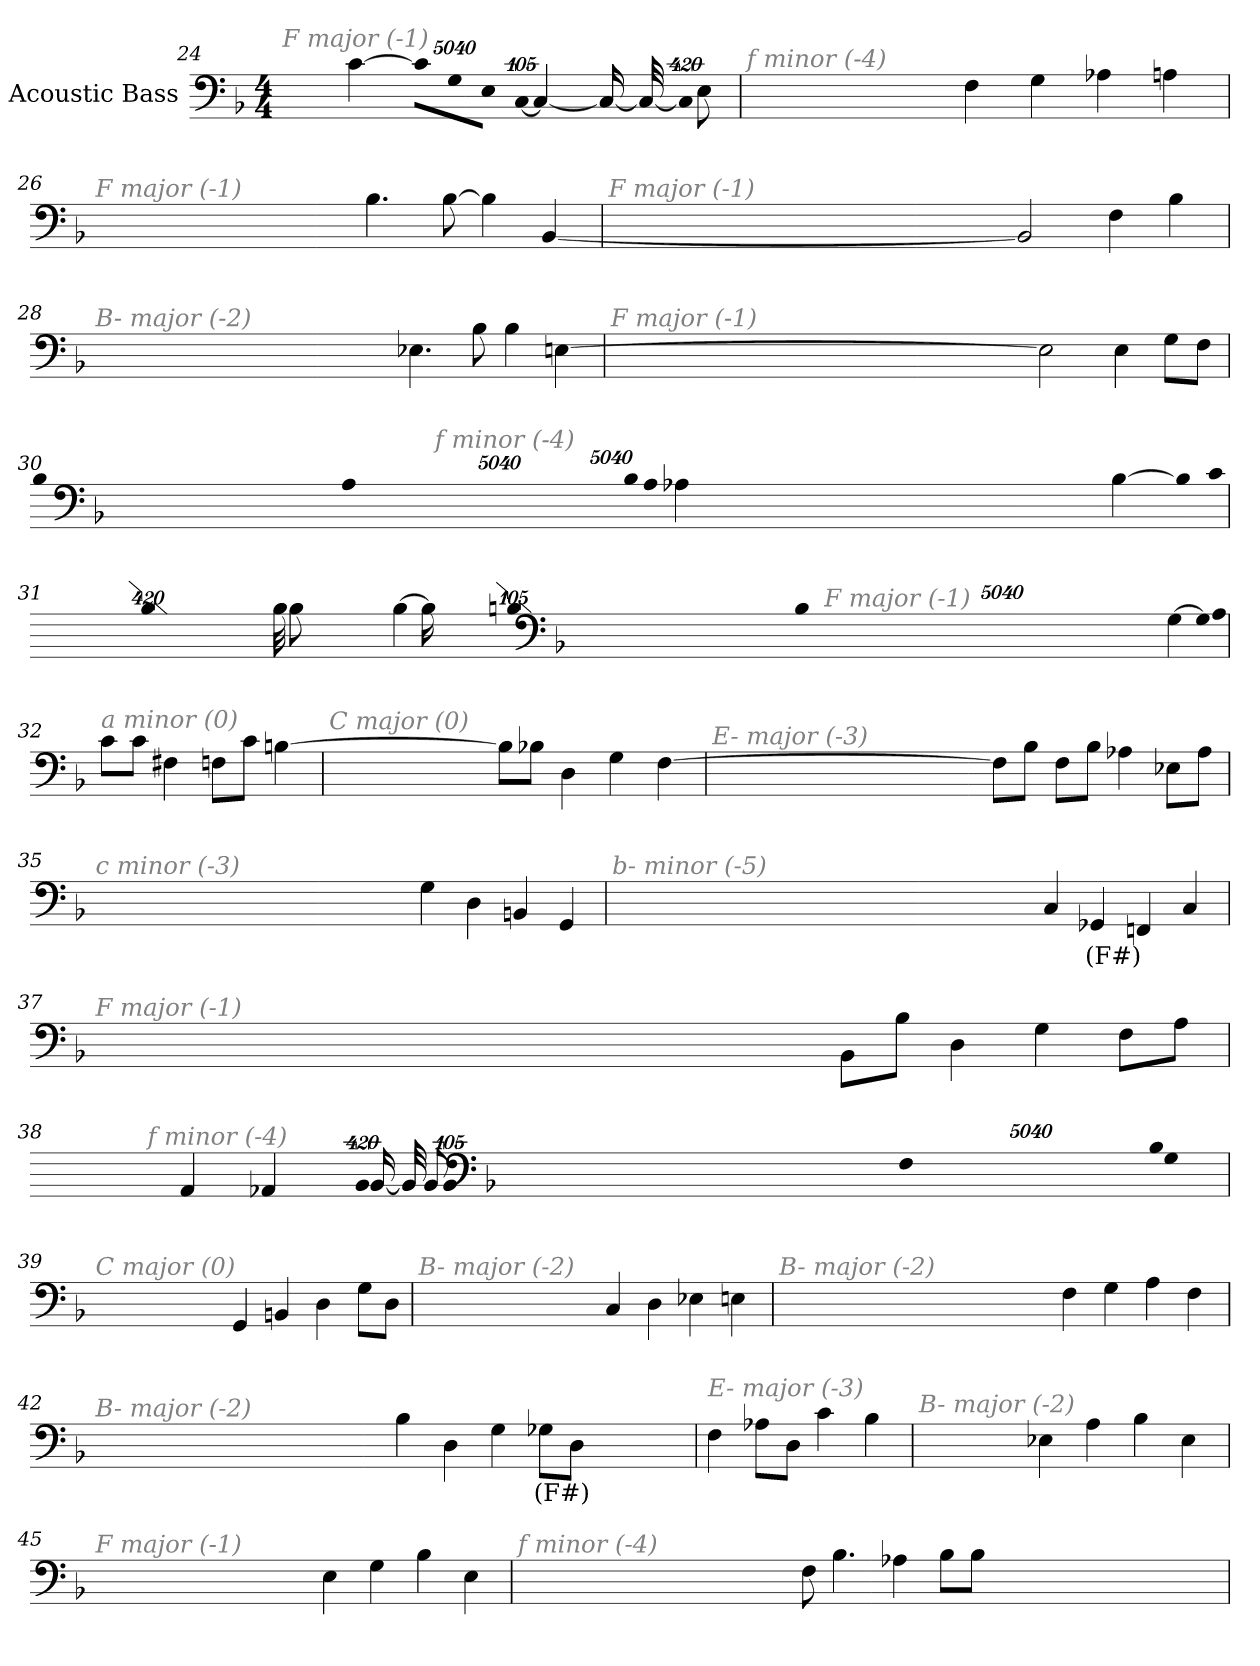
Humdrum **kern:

**kern	**text
*part1	*part1
*staff1	*staff1
*I"Acoustic Bass	*
*clefF4	*
*ITrd7c12	*
*k[b-]	*
*F:	*
*M4/4	*
=24	=24
!LO:TX:i:color=#808080:t=F major (-1)	!
[4C	.
!LO:N:vis=8	!
40320%3347CL]	.
!LO:N:vis=8	!
40320%3347GG	.
!LO:N:vis=8	!
40320%3347EEJ	.
!LO:N:vis=1024	!
[13440%13CC	.
4CC_	.
16CC_	.
32CC_	.
!LO:N:vis=1024%31	!
13440%407CC]	.
8EE	.
=25	=25
!LO:TX:i:color=#808080:t=f minor (-4)	!
4FF	.
4GG	.
4AA-X	.
4AAn	.
=26	=26
!LO:TX:i:color=#808080:t=F major (-1)	!
4.BB-	.
[8BB-	.
4BB-]	.
[4BBB-	.
=27	=27
!LO:TX:i:color=#808080:t=F major (-1)	!
2BBB-]	.
4FF	.
4BB-	.
=28	=28
!LO:TX:i:color=#808080:t=B- major (-2)	!
4.EE-X	.
8BB-	.
4BB-	.
[4EEn	.
=29	=29
!LO:TX:i:color=#808080:t=F major (-1)	!
2EE]	.
4EE	.
8GGL	.
8FFJ	.
=30	=30
!LO:TX:i:color=#808080:t=f minor (-4)	!
[4BB-	.
!LO:N:vis=8	!
40320%3347BB-L]	.
!LO:N:vis=8	!
40320%3347C	.
!LO:N:vis=8	!
40320%3347BB-J	.
[4AA-X	.
!LO:N:vis=8	!
40320%3347AA-L]	.
!LO:N:vis=8	!
40320%3347BB-	.
!LO:N:vis=8	!
40320%3347AA-J	.
=31	=31
!LO:TX:i:color=#808080:t=F major (-1)	!
[4GG	.
!LO:N:vis=8	!
40320%3347GGL]	.
!LO:N:vis=8	!
40320%3347AA	.
!LO:N:vis=8	!
40320%3347BB-J	.
!LO:N:vis=1024	!
[13440%13BBn	.
4BB_	.
16BB_	.
32BB_	.
!LO:N:vis=1024%31	!
13440%407BB]	.
8BB	.
=32	=32
!LO:TX:i:color=#808080:t=a minor (0)	!
8CL	.
8CJ	.
4FF#X	.
8FFnL	.
8CJ	.
[4BBn	.
=33	=33
!LO:TX:i:color=#808080:t=C major (0)	!
8BBnL]	.
8BB-XJ	.
4DD	.
4GG	.
[4FF	.
=34	=34
!LO:TX:i:color=#808080:t=E- major (-3)	!
8FFL]	.
8BB-J	.
8FFL	.
8BB-J	.
4AA-X	.
8EE-XL	.
8AA-J	.
=35	=35
!LO:TX:i:color=#808080:t=c minor (-3)	!
4GG	.
4DD	.
4BBBn	.
4GGG	.
=36	=36
!LO:TX:i:color=#808080:t=b- minor (-5)	!
4CC	.
4GGG-Xi	(F#)
4FFFn	.
4CC	.
=37	=37
!LO:TX:i:color=#808080:t=F major (-1)	!
8BBB-L	.
8BB-J	.
4DD	.
4GG	.
8FFL	.
8AAJ	.
=38	=38
!LO:TX:i:color=#808080:t=f minor (-4)	!
!LO:N:vis=8	!
40320%3347BB-L	.
!LO:N:vis=8	!
40320%3347GG	.
!LO:N:vis=8	!
40320%3347FFJ	.
!LO:N:vis=1024	!
[13440%13BBB-	.
8BBB-_	.
16BBB-_	.
32BBB-_	.
!LO:N:vis=1024%31	!
13440%407BBB-]	.
4AAA-X	.
4AAA-	.
=39	=39
!LO:TX:i:color=#808080:t=C major (0)	!
4GGG	.
4BBBn	.
4DD	.
8GGL	.
8DDJ	.
=40	=40
!LO:TX:i:color=#808080:t=B- major (-2)	!
4CC	.
4DD	.
4EE-X	.
4EEn	.
=41	=41
!LO:TX:i:color=#808080:t=B- major (-2)	!
4FF	.
4GG	.
4AA	.
4FF	.
=42	=42
!LO:TX:i:color=#808080:t=B- major (-2)	!
4BB-	.
4DD	.
4GG	.
8GG-XiL	(F#)
8DDJ	.
=43	=43
!LO:TX:i:color=#808080:t=E- major (-3)	!
4FF	.
8AA-XL	.
8DDJ	.
4C	.
4BB-	.
=44	=44
!LO:TX:i:color=#808080:t=B- major (-2)	!
4EE-X	.
4AA	.
4BB-	.
4EE-	.
=45	=45
!LO:TX:i:color=#808080:t=F major (-1)	!
4EE	.
4GG	.
4BB-	.
4EE	.
=46	=46
!LO:TX:i:color=#808080:t=f minor (-4)	!
8FF	.
4.BB-	.
4AA-X	.
8BB-L	.
8BB-J	.
=	=
*-	*-
